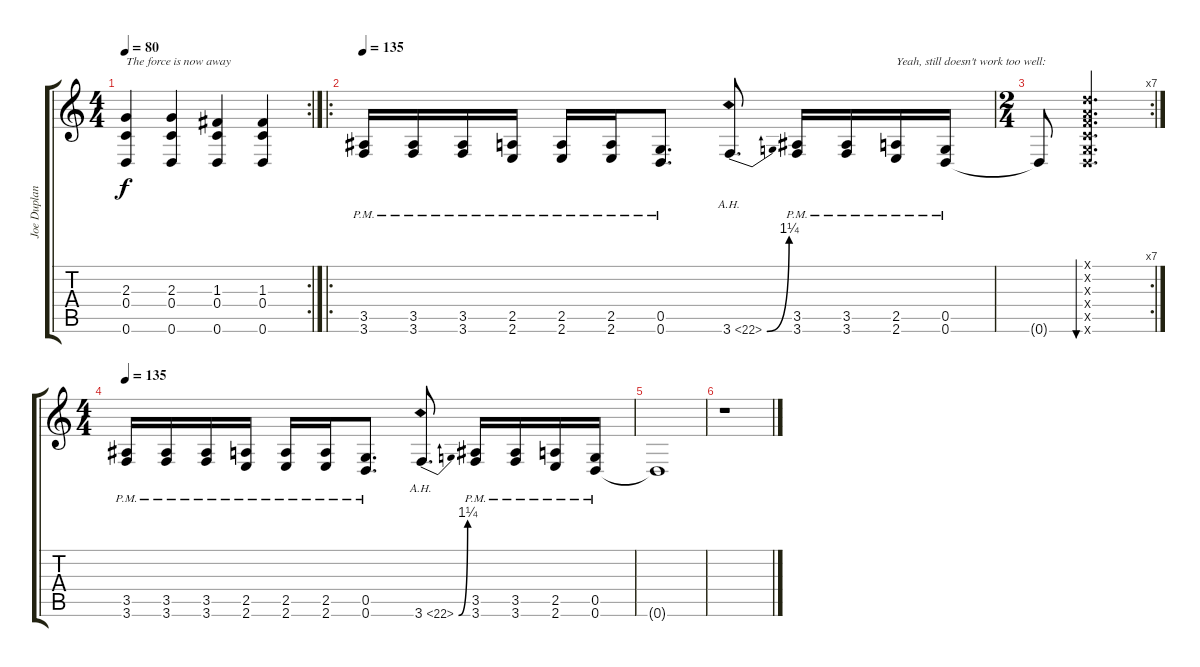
\track ("Joe Duplantier" "Joe Duplan") {instrument distortionguitar}
\staff {score tabs}
\tuning (D4 A3 F3 C3 G2 D2) {hide}
\rc 2
\ts (4 4)
\tempo 80
\clef g2
\ks c
(2.3 0.4 0.6).4{txt "The force is now away" dy f} (2.3 0.4 0.6).4 (1.3 0.4 0.6).4 (1.3 0.4 0.6).4 |
\ro
\tempo 135
(3.5{pm} 3.6{pm}).16{instrument distortionguitar} (3.5{pm} 3.6{pm}).16 (3.5{pm} 3.6{pm}).16 (2.5{pm} 2.6{pm}).16 (2.5{pm} 2.6{pm}).16 (2.5{pm} 2.6{pm}).16 (0.5{pm} 0.6{pm}).8{d} 3.6{be (bend 0 0 60 5) ah 19}.8{d} (3.5{pm} 3.6{pm}).16 (3.5{pm} 3.6{pm}).16 (2.5{pm} 2.6{pm}).16{txt "Yeah, still doesn't work too well:"} (0.5{pm} 0.6{pm}).16 |
\rc 7
\ts (2 4)
0.6{t}.8 (0.1{x} 0.2{x} 0.3{x} 0.4{x} 0.5{x} 0.6{x}).4{d bu 480 instrument guitarharmonics} |
\ts (4 4)
\tempo 135
(3.5{pm} 3.6{pm}).16{instrument distortionguitar} (3.5{pm} 3.6{pm}).16 (3.5{pm} 3.6{pm}).16 (2.5{pm} 2.6{pm}).16 (2.5{pm} 2.6{pm}).16 (2.5{pm} 2.6{pm}).16 (0.5{pm} 0.6{pm}).8{d} 3.6{be (bend 0 0 60 5) ah 19}.8{d} (3.5{pm} 3.6{pm}).16 (3.5{pm} 3.6{pm}).16 (2.5{pm} 2.6{pm}).16 (0.5{pm} 0.6{pm}).16{volume 0} |
0.6{t}.1 |
r.1
